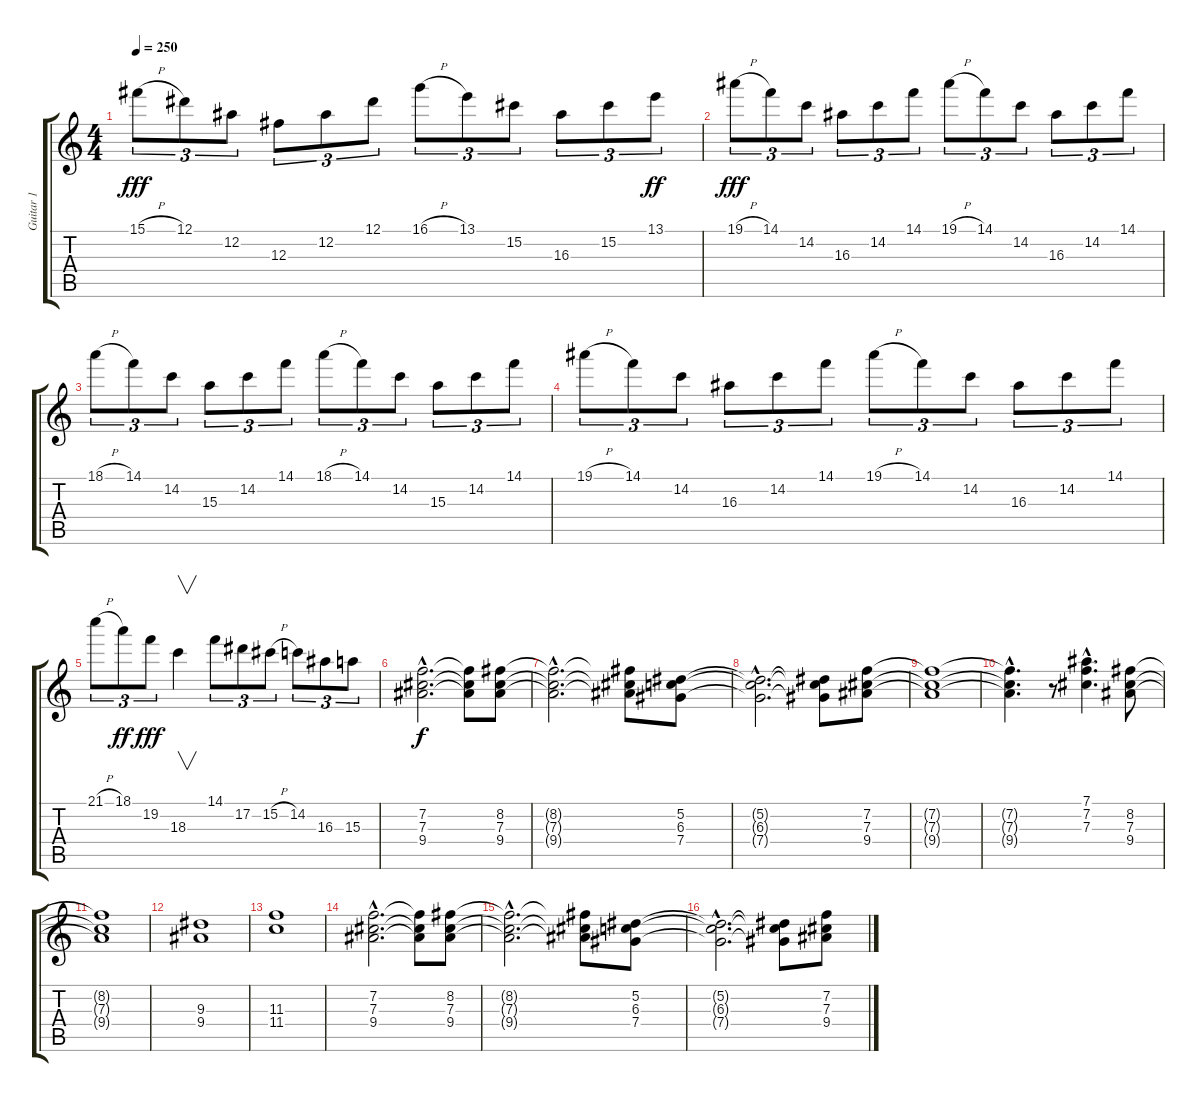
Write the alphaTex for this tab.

\track ("Guitar 1" "Guitar 1") {instrument overdrivenguitar}
\staff {score tabs}
\tuning (Eb4 Bb3 Gb3 Db3 Ab2 Eb2) {hide}
\ts (4 4)
\tempo 250
\clef g2
\ks c
15.1{h}.8{tu (3 2) dy fff} 12.1.8{tu (3 2)} 12.2.8{tu (3 2)} 12.3.8{tu (3 2)} 12.2.8{tu (3 2)} 12.1.8{tu (3 2)} 16.1{h}.8{tu (3 2)} 13.1.8{tu (3 2)} 15.2.8{tu (3 2)} 16.3.8{tu (3 2)} 15.2.8{tu (3 2)} 13.1.8{tu (3 2) dy ff} |
19.1{h}.8{tu (3 2) dy fff} 14.1.8{tu (3 2)} 14.2.8{tu (3 2)} 16.3.8{tu (3 2)} 14.2.8{tu (3 2)} 14.1.8{tu (3 2)} 19.1{h}.8{tu (3 2)} 14.1.8{tu (3 2)} 14.2.8{tu (3 2)} 16.3.8{tu (3 2)} 14.2.8{tu (3 2)} 14.1.8{tu (3 2)} |
18.1{h}.8{tu (3 2)} 14.1.8{tu (3 2)} 14.2.8{tu (3 2)} 15.3.8{tu (3 2)} 14.2.8{tu (3 2)} 14.1.8{tu (3 2)} 18.1{h}.8{tu (3 2)} 14.1.8{tu (3 2)} 14.2.8{tu (3 2)} 15.3.8{tu (3 2)} 14.2.8{tu (3 2)} 14.1.8{tu (3 2)} |
19.1{h}.8{tu (3 2)} 14.1.8{tu (3 2)} 14.2.8{tu (3 2)} 16.3.8{tu (3 2)} 14.2.8{tu (3 2)} 14.1.8{tu (3 2)} 19.1{h}.8{tu (3 2)} 14.1.8{tu (3 2)} 14.2.8{tu (3 2)} 16.3.8{tu (3 2)} 14.2.8{tu (3 2)} 14.1.8{tu (3 2)} |
21.1{h}.8{tu (3 2)} 18.1.8{tu (3 2) dy ff} 19.2.8{tu (3 2) dy fff} 18.3.4{v} 14.1.8{tu (3 2)} 17.2.8{tu (3 2)} 15.2{h}.8{tu (3 2)} 14.2.8{tu (3 2)} 16.3.8{tu (3 2)} 15.3.8{tu (3 2)} |
(7.2{hac} 7.3{hac} 9.4{hac}).2{d dy f} (7.2{t} 7.3{t} 9.4{t}).8 (8.2 7.3 9.4).8 |
(8.2{hac t} 7.3{hac t} 9.4{hac t}).2{d} (8.2{t} 7.3{t} 9.4{t}).8 (5.2 6.3 7.4).8 |
(5.2{hac t} 6.3{hac t} 7.4{hac t}).2{d} (5.2{t} 6.3{t} 7.4{t}).8 (7.2 7.3 9.4).8 |
(7.2{t} 7.3{t} 9.4{t}).1 |
(7.2{hac t} 7.3{hac t} 9.4{hac t}).4{d} r.8 (7.1{hac} 7.2{hac} 7.3{hac}).4{d} (8.2 7.3 9.4).8 |
(8.2{t} 7.3{t} 9.4{t}).1 |
(9.3 9.4).1 |
(11.3 11.4).1 |
(7.2{hac} 7.3{hac} 9.4{hac}).2{d} (7.2{t} 7.3{t} 9.4{t}).8 (8.2 7.3 9.4).8 |
(8.2{hac t} 7.3{hac t} 9.4{hac t}).2{d} (8.2{t} 7.3{t} 9.4{t}).8 (5.2 6.3 7.4).8 |
(5.2{hac t} 6.3{hac t} 7.4{hac t}).2{d} (5.2{t} 6.3{t} 7.4{t}).8 (7.2 7.3 9.4).8
